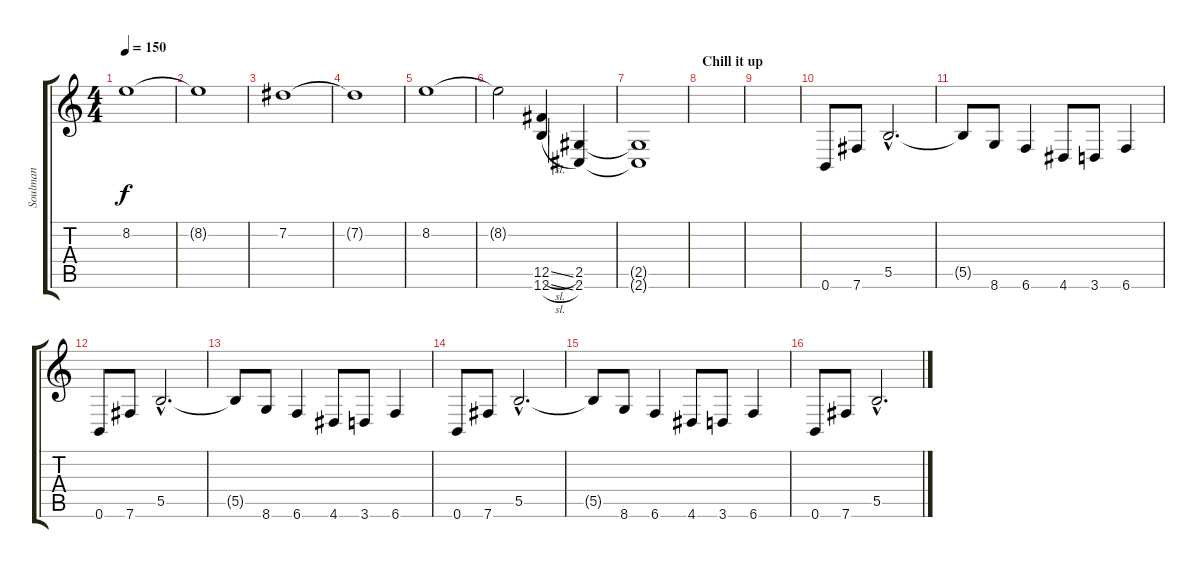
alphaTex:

\track ("Soulman" "Soulman") {instrument distortionguitar}
\staff {score tabs}
\tuning (Db4 Ab3 E3 B2 Gb2 B1) {hide}
\ts (4 4)
\tempo 150
\clef g2
\ks c
8.2.1{dy f} |
8.2{t}.1 |
7.2.1 |
7.2{t}.1 |
8.2.1 |
8.2{t}.2 (12.5{sl} 12.6{sl}).4 (2.5 2.6).4 |
(2.5{t} 2.6{t}).1 |
\section ("" "Chill it up")
|
|
0.6.8 7.6.8 5.5{hac}.2{d} |
5.5{t}.8 8.6.8 6.6.4 4.6.8 3.6.8 6.6.4 |
0.6.8 7.6.8 5.5{hac}.2{d} |
5.5{t}.8 8.6.8 6.6.4 4.6.8 3.6.8 6.6.4 |
0.6.8 7.6.8 5.5{hac}.2{d} |
5.5{t}.8 8.6.8 6.6.4 4.6.8 3.6.8 6.6.4 |
0.6.8 7.6.8 5.5{hac}.2{d}
